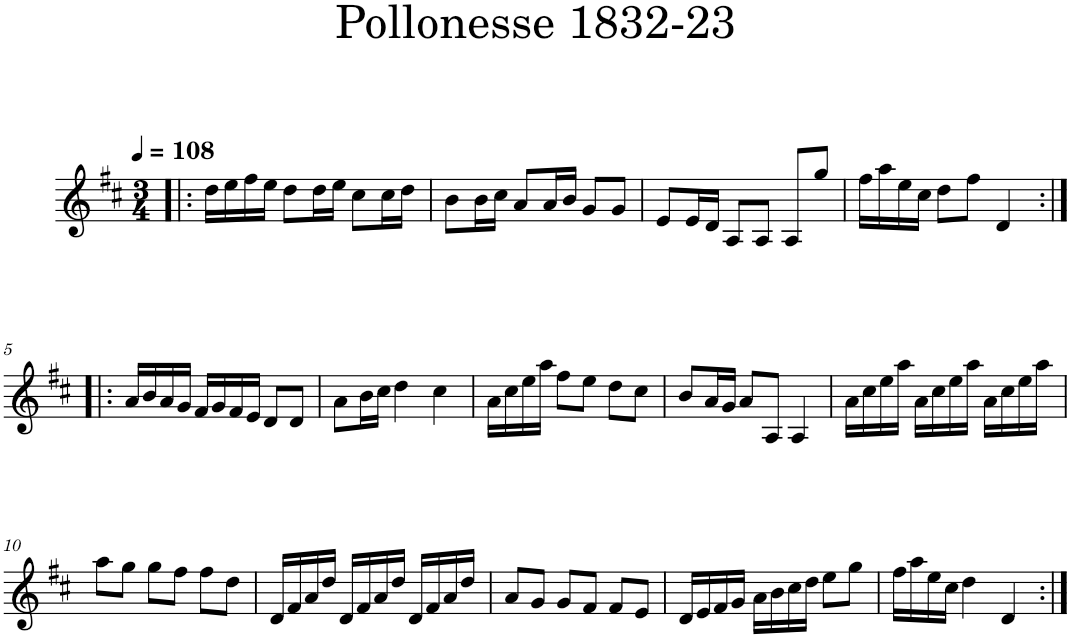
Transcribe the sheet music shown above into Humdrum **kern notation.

**kern
*part1
*staff1
*I"Piano
*I'Pno
*clefG2
*k[f#c#]
*D:
*M3/4
*MM108
=1!|:
16dd\LL
16ee\
16ff#\
16ee\JJ
8dd\L
16dd\L
16ee\JJ
8cc#\L
16cc#\L
16dd\JJ
=2
8b\L
16b\L
16cc#\JJ
8a/L
16a/L
16b/JJ
8g/L
8g/J
=3
8e/L
16e/L
16d/JJ
8A/L
8A/J
8A/L
8gg/J
=4
16ff#\LL
16aa\
16ee\
16cc#\JJ
8dd\L
8ff#\J
4d/
!!LO:LB:g=z
=5:|!|:
16a/LL
16b/
16a/
16g/JJ
16f#/LL
16g/
16f#/
16e/JJ
8d/L
8d/J
=6
8a\L
16b\L
16cc#\JJ
4dd\
4cc#\
=7
16a\LL
16cc#\
16ee\
16aa\JJ
8ff#\L
8ee\J
8dd\L
8cc#\J
=8
8b/L
16a/L
16g/JJ
8a/L
8A/J
4A/
=9
16a\LL
16cc#\
16ee\
16aa\JJ
16a\LL
16cc#\
16ee\
16aa\JJ
16a\LL
16cc#\
16ee\
16aa\JJ
!!LO:LB:g=z
=10
8aa\L
8gg\J
8gg\L
8ff#\J
8ff#\L
8dd\J
=11
16d/LL
16f#/
16a/
16dd/JJ
16d/LL
16f#/
16a/
16dd/JJ
16d/LL
16f#/
16a/
16dd/JJ
=12
8a/L
8g/J
8g/L
8f#/J
8f#/L
8e/J
=13
16d/LL
16e/
16f#/
16g/JJ
16a\LL
16b\
16cc#\
16dd\JJ
8ee\L
8gg\J
=14
16ff#\LL
16aa\
16ee\
16cc#\JJ
4dd\
4d/
=:|!
*-
